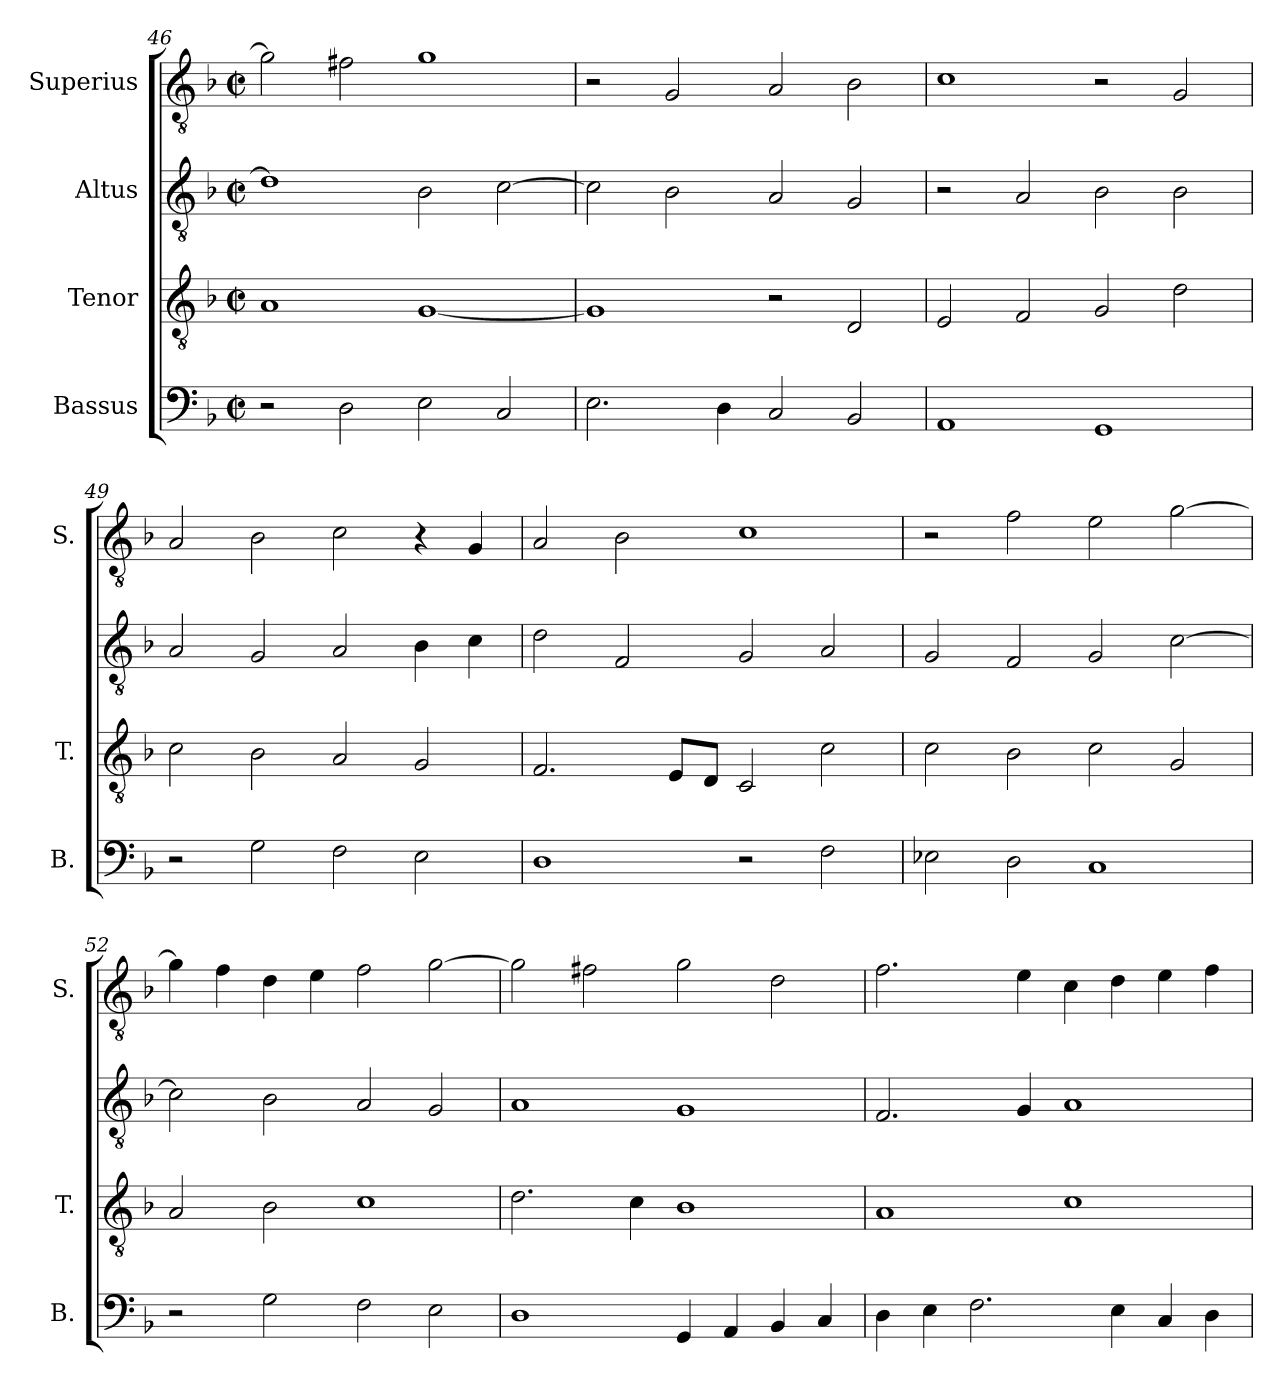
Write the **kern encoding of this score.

**kern	**kern	**kern	**kern
*part4	*part3	*part2	*part1
*staff4	*staff3	*staff2	*staff1
*I"Bassus	*I"Tenor	*I"Altus	*I"Superius
*I'B.	*I'T.	*	*I'S.
*clefF4	*clefGv2	*clefGv2	*clefGv2
*	*ITrd7c12	*ITrd7c12	*ITrd7c12
*k[b-]	*k[b-]	*k[b-]	*k[b-]
*F:	*F:	*F:	*F:
*M2/2	*M2/2	*M2/2	*M2/2
*met(c|)	*met(c|)	*met(c|)	*met(c|)
=46	=46	=46	=46
2r	1AAi	1Di]	2Gi\]
2Di\	.	.	2F#Xi\
2Ei\	[<1GGi	2BB-i\	1Gi
2Ci/	.	[>2Ci\	.
!!LO:PB:g=z
=47	=47	=47	=47
2.Ei\	1GGi]	2Ci\]	2r
.	.	2BB-i\	2GGi/
4Di\	.	.	.
2Ci/	2r	2AAi/	2AAi/
2BB-i/	2DDi/	2GGi/	2BB-i\
=48	=48	=48	=48
1AAi	2EEi/	2r	1Ci
.	2FFi/	2AAi/	.
1GGi	2GGi/	2BB-i\	2r
.	2Di\	2BB-i\	2GGi/
=49	=49	=49	=49
2r	2Ci\	2AAi/	2AAi/
2Gi\	2BB-i\	2GGi/	2BB-i\
2Fi\	2AAi/	2AAi/	2Ci\
2Ei\	2GGi/	4BB-i\	4r
.	.	4Ci\	4GGi/
=50	=50	=50	=50
1Di	2.FFi/	2Di\	2AAi/
.	.	2FFi/	2BB-i\
.	8EEi/L	.	.
.	8DDi/J	.	.
2r	2CCi/	2GGi/	1Ci
2Fi\	2Ci\	2AAi/	.
=51	=51	=51	=51
2E-Xi\	2Ci\	2GGi/	2r
2Di\	2BB-i\	2FFi/	2Fi\
1Ci	2Ci\	2GGi/	2Ei\
.	2GGi/	[>2Ci\	[>2Gi\
!!LO:LB:g=z
=52	=52	=52	=52
2r	2AAi/	2Ci\]	4Gi\]
.	.	.	4Fi\
2Gi\	2BB-i\	2BB-i\	4Di\
.	.	.	4Ei\
2Fi\	1Ci	2AAi/	2Fi\
2Ei\	.	2GGi/	[>2Gi\
=53	=53	=53	=53
1Di	2.Di\	1AAi	2Gi\]
.	.	.	2F#Xi\
.	4Ci\	.	.
4GGi/	1BB-i	1GGi	2Gi\
4AAi/	.	.	.
4BB-i/	.	.	2Di\
4Ci/	.	.	.
=54	=54	=54	=54
4Di\	1AAi	2.FFi/	2.Fi\
4Ei\	.	.	.
2.Fi\	.	.	.
.	.	4GGi/	4Ei\
.	1Ci	1AAi	4Ci\
4Ei\	.	.	4Di\
4Ci/	.	.	4Ei\
4Di\	.	.	4Fi\
=	=	=	=
*-	*-	*-	*-
